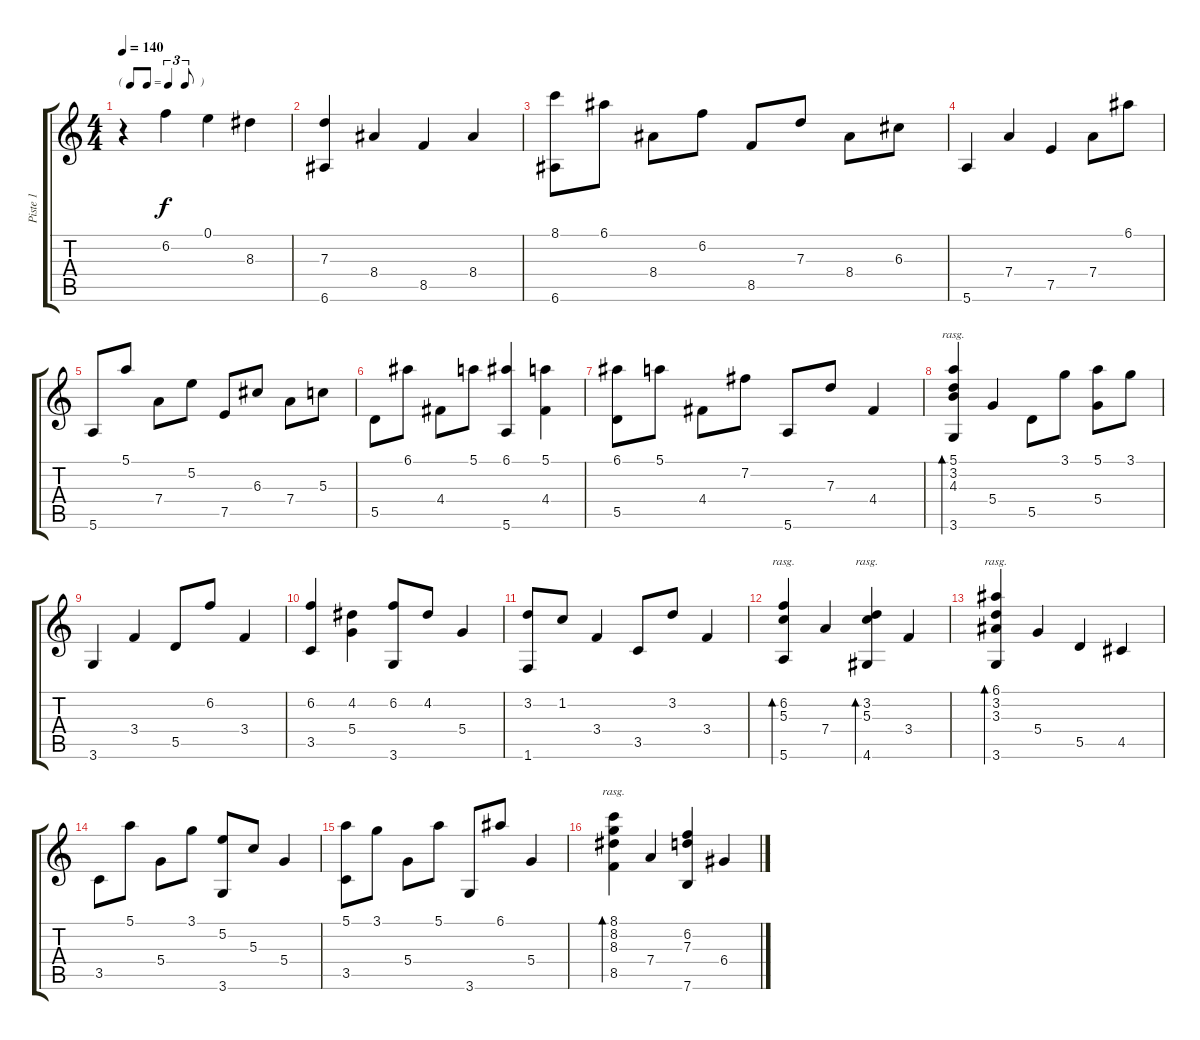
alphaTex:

\track ("Piste 1" "Piste 1") {instrument acousticguitarnylon}
\staff {score tabs}
\tuning (E4 B3 G3 D3 A2 E2) {hide}
\ts (4 4)
\tf triplet8th
\tempo 140
\clef g2
\ks c
r.4{dy f instrument acousticguitarnylon} 6.2.4 0.1.4 8.3.4 |
(7.3 6.6).4 8.4.4 8.5.4 8.4.4 |
(8.1 6.6).8 6.1.8 8.4.8 6.2.8 8.5.8 7.3.8 8.4.8 6.3.8 |
5.6.4 7.4.4 7.5.4 7.4.8 6.1.8 |
5.6.8 5.1.8 7.4.8 5.2.8 7.5.8 6.3.8 7.4.8 5.3.8 |
5.5.8 6.1.8 4.4.8 5.1.8 (6.1 5.6).4 (5.1 4.4).4 |
(6.1 5.5).8 5.1.8 4.4.8 7.2.8 5.6.8 7.3.8 4.4.4 |
(5.1 3.2 4.3 3.6).4{bd 480 rasg ii} 5.4.4 5.5.8 3.1.8 (5.1 5.4).8 3.1.8 |
3.6.4 3.4.4 5.5.8 6.2.8 3.4.4 |
(6.2 3.5).4 (4.2 5.4).4 (6.2 3.6).8 4.2.8 5.4.4 |
(3.2 1.6).8 1.2.8 3.4.4 3.5.8 3.2.8 3.4.4 |
(6.2 5.3 5.6).4{bd 480 rasg ii} 7.4.4 (3.2 5.3 4.6).4{bd 480 rasg ii} 3.4.4 |
(6.1 3.2 3.3 3.6).4{bd 480 rasg ii} 5.4.4 5.5.4 4.5.4 |
3.5.8 5.1.8 5.4.8 3.1.8 (5.2 3.6).8 5.3.8 5.4.4 |
(5.1 3.5).8 3.1.8 5.4.8 5.1.8 3.6.8 6.1.8 5.4.4 |
(8.1 8.2 8.3 8.5).4{bd 480 rasg ii} 7.4.4 (6.2 7.3 7.6).4 6.4.4
